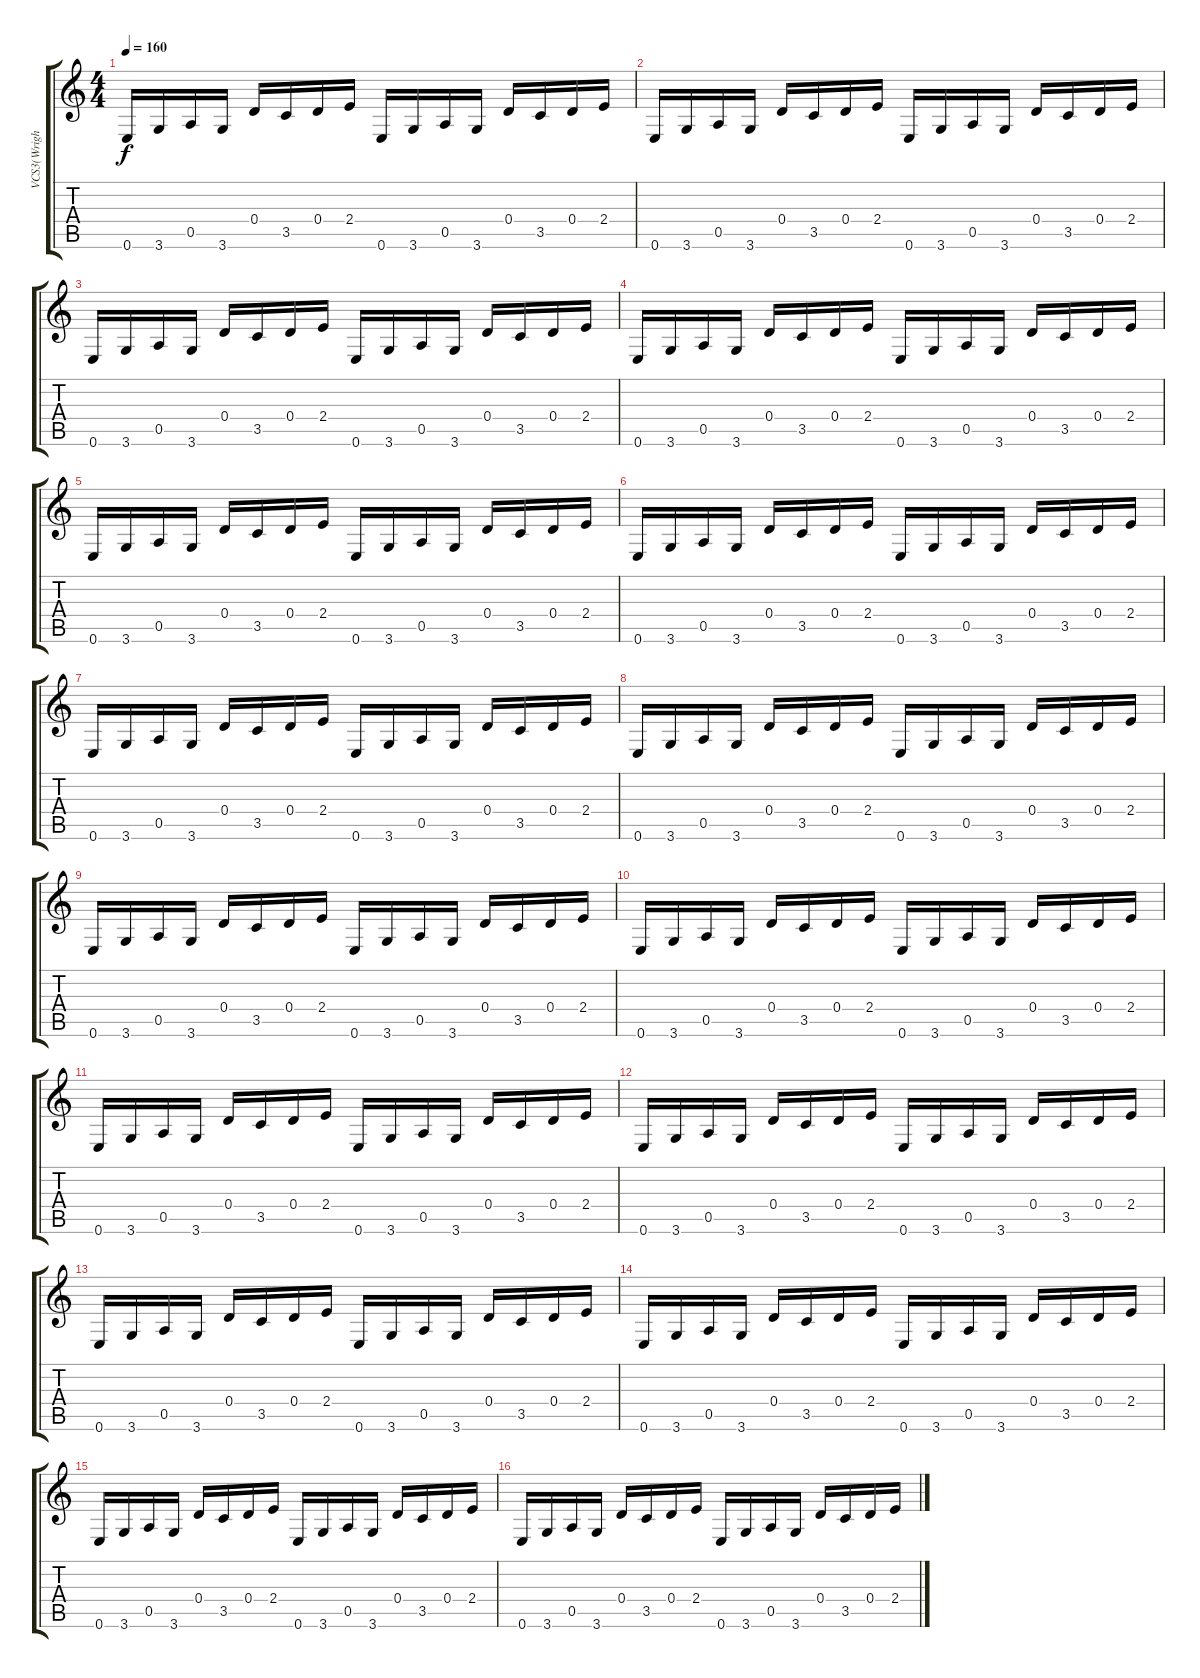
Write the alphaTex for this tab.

\track ("VCS3(Wright)" "VCS3(Wrigh") {instrument synthbass1}
\staff {score tabs}
\tuning (E4 B3 G3 D3 A2 E2) {hide}
\ts (4 4)
\tempo 160
\clef g2
\ks c
0.6.16{dy f volume 12 balance 16} 3.6.16 0.5.16 3.6.16 0.4.16 3.5.16 0.4.16 2.4.16 0.6.16 3.6.16 0.5.16 3.6.16 0.4.16 3.5.16 0.4.16 2.4.16 |
0.6.16 3.6.16 0.5.16 3.6.16 0.4.16 3.5.16 0.4.16 2.4.16 0.6.16 3.6.16 0.5.16 3.6.16 0.4.16 3.5.16 0.4.16 2.4.16 |
0.6.16 3.6.16 0.5.16 3.6.16 0.4.16 3.5.16 0.4.16 2.4.16 0.6.16 3.6.16 0.5.16 3.6.16 0.4.16{balance 0} 3.5.16 0.4.16 2.4.16 |
0.6.16 3.6.16 0.5.16 3.6.16 0.4.16 3.5.16 0.4.16 2.4.16 0.6.16 3.6.16 0.5.16 3.6.16 0.4.16 3.5.16 0.4.16 2.4.16 |
0.6.16 3.6.16 0.5.16 3.6.16 0.4.16 3.5.16 0.4.16{volume 12 balance 8} 2.4.16 0.6.16 3.6.16 0.5.16 3.6.16 0.4.16 3.5.16 0.4.16 2.4.16 |
0.6.16 3.6.16 0.5.16 3.6.16 0.4.16 3.5.16 0.4.16 2.4.16 0.6.16 3.6.16 0.5.16 3.6.16 0.4.16 3.5.16 0.4.16 2.4.16 |
0.6.16 3.6.16 0.5.16 3.6.16 0.4.16 3.5.16 0.4.16 2.4.16 0.6.16 3.6.16 0.5.16 3.6.16 0.4.16 3.5.16 0.4.16 2.4.16 |
0.6.16 3.6.16 0.5.16 3.6.16 0.4.16 3.5.16 0.4.16 2.4.16 0.6.16 3.6.16 0.5.16 3.6.16 0.4.16 3.5.16 0.4.16 2.4.16 |
0.6.16 3.6.16 0.5.16 3.6.16 0.4.16 3.5.16 0.4.16 2.4.16 0.6.16 3.6.16 0.5.16 3.6.16 0.4.16 3.5.16 0.4.16 2.4.16 |
0.6.16 3.6.16 0.5.16 3.6.16 0.4.16 3.5.16 0.4.16 2.4.16 0.6.16 3.6.16 0.5.16 3.6.16 0.4.16 3.5.16 0.4.16 2.4.16 |
0.6.16 3.6.16{volume 16} 0.5.16 3.6.16 0.4.16 3.5.16 0.4.16 2.4.16 0.6.16 3.6.16 0.5.16 3.6.16 0.4.16 3.5.16 0.4.16 2.4.16 |
0.6.16 3.6.16 0.5.16 3.6.16 0.4.16 3.5.16 0.4.16 2.4.16 0.6.16 3.6.16 0.5.16 3.6.16 0.4.16 3.5.16 0.4.16 2.4.16 |
0.6.16 3.6.16 0.5.16 3.6.16 0.4.16 3.5.16 0.4.16 2.4.16 0.6.16 3.6.16 0.5.16 3.6.16 0.4.16 3.5.16 0.4.16 2.4.16 |
0.6.16 3.6.16 0.5.16 3.6.16 0.4.16 3.5.16 0.4.16 2.4.16 0.6.16 3.6.16 0.5.16 3.6.16 0.4.16 3.5.16 0.4.16 2.4.16 |
0.6.16{volume 12} 3.6.16 0.5.16 3.6.16 0.4.16 3.5.16 0.4.16 2.4.16 0.6.16 3.6.16 0.5.16 3.6.16 0.4.16 3.5.16 0.4.16 2.4.16 |
0.6.16 3.6.16 0.5.16 3.6.16 0.4.16 3.5.16 0.4.16 2.4.16 0.6.16 3.6.16 0.5.16 3.6.16 0.4.16 3.5.16 0.4.16 2.4.16
